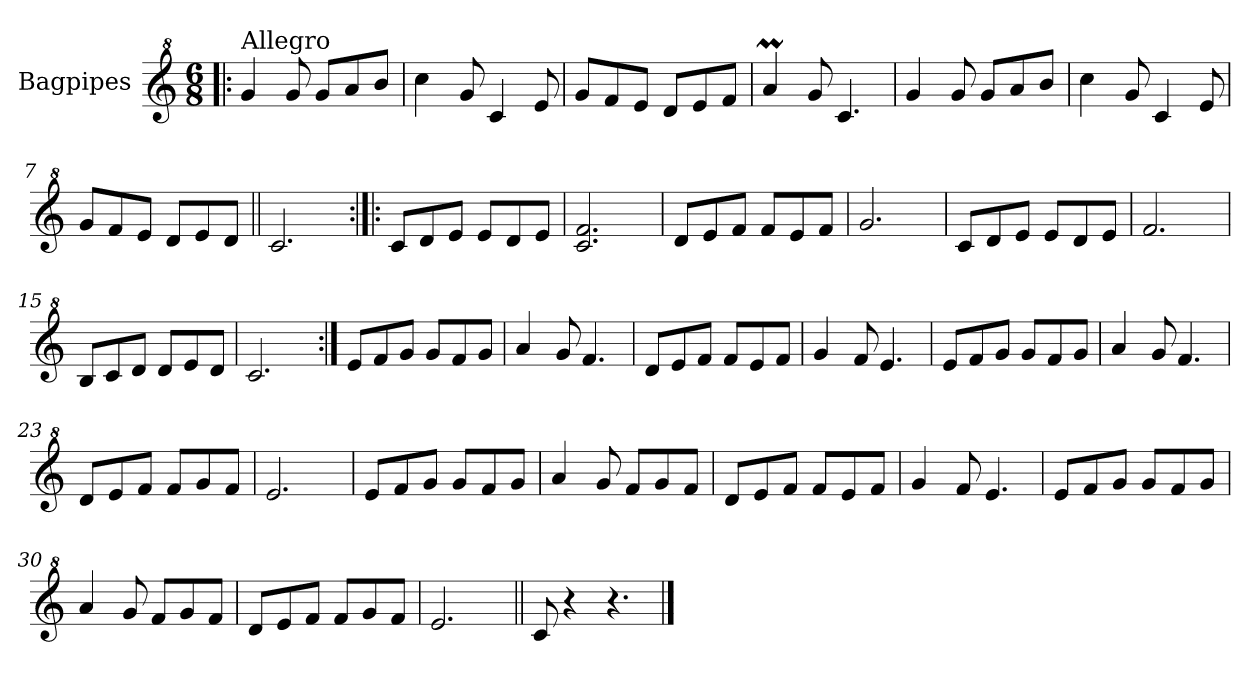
**kern
*part1
*staff1
*I"Bagpipes
*I'Bag
*clefG^2
*ITrd1c2
*k[b-e-]
*B-:
*M6/8
=1!|:
!LO:TX:a:t=Allegro
4ff/
8ff/
8ff/L
8gg/
8aa/J
=2
4bb-\
8ff/
4b-/
8dd/
=3
8ff/L
8ee-/
8dd/J
8cc/L
8dd/
8ee-/J
=4
4ggM/
8ff/
4.b-/
=5
4ff/
8ff/
8ff/L
8gg/
8aa/J
=6
4bb-\
8ff/
4b-/
8dd/
=7
8ff/L
8ee-/
8dd/J
8cc/L
8dd/
8cc/J
=8||
2.b-/
!!LO:LB:g=z
=9:|!|:
8b-/L
8cc/
8dd/J
8dd/L
8cc/
8dd/J
=10
2.b-/ 2.ee-/
=11
8cc/L
8dd/
8ee-/J
8ee-/L
8dd/
8ee-/J
=12
2.ff/
=13
8b-/L
8cc/
8dd/J
8dd/L
8cc/
8dd/J
=14
2.ee-/
=15
8a/L
8b-/
8cc/J
8cc/L
8dd/
8cc/J
=16
2.b-/
=17:|!
8dd/L
8ee-/
8ff/J
8ff/L
8ee-/
8ff/J
=18
4gg/
8ff/
4.ee-/
!!LO:LB:g=z
=19
8cc/L
8dd/
8ee-/J
8ee-/L
8dd/
8ee-/J
=20
4ff/
8ee-/
4.dd/
=21
8dd/L
8ee-/
8ff/J
8ff/L
8ee-/
8ff/J
=22
4gg/
8ff/
4.ee-/
=23
8cc/L
8dd/
8ee-/J
8ee-/L
8ff/
8ee-/J
=24
2.dd/
=25
8dd/L
8ee-/
8ff/J
8ff/L
8ee-/
8ff/J
=26
4gg/
8ff/
8ee-/L
8ff/
8ee-/J
=27
8cc/L
8dd/
8ee-/J
8ee-/L
8dd/
8ee-/J
!!LO:LB:g=z
=28
4ff/
8ee-/
4.dd/
=29
8dd/L
8ee-/
8ff/J
8ff/L
8ee-/
8ff/J
=30
4gg/
8ff/
8ee-/L
8ff/
8ee-/J
=31
8cc/L
8dd/
8ee-/J
8ee-/L
8ff/
8ee-/J
=32
2.dd/
=33||
8b-/
4r
4.r
==
*-
